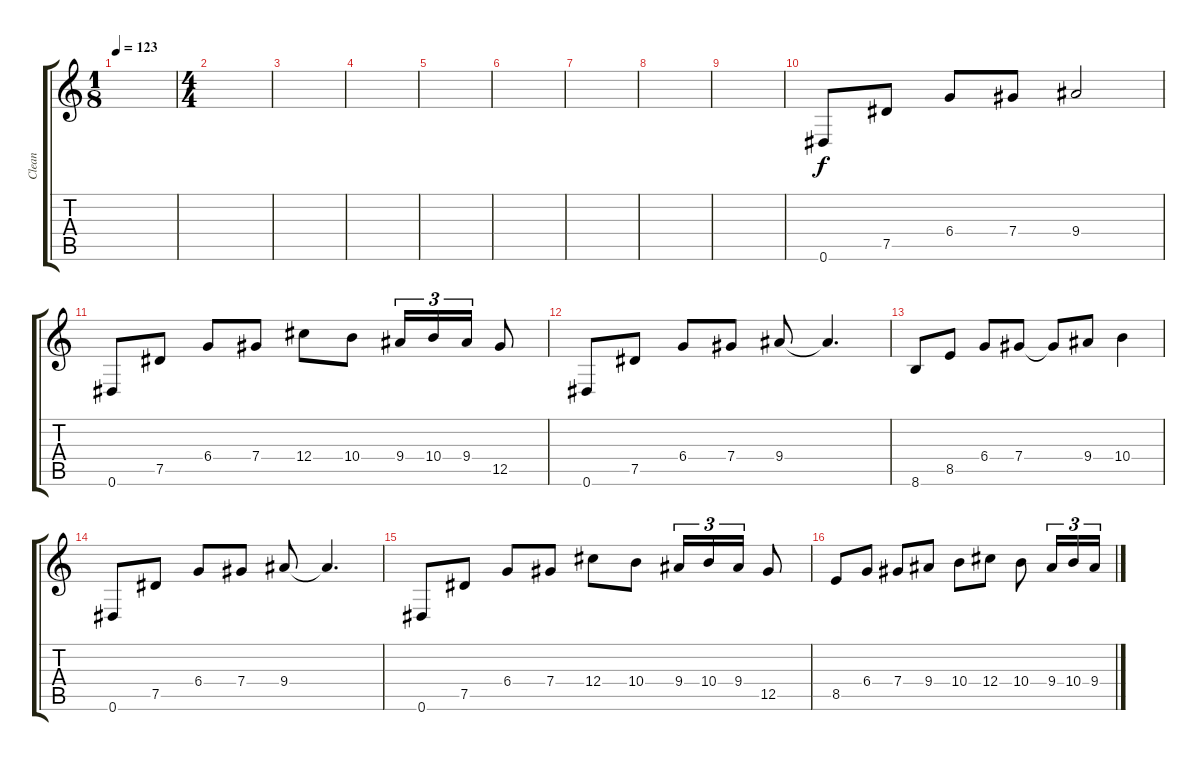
\track ("Clean" "Clean") {instrument acousticguitarsteel}
\staff {score tabs}
\tuning (Eb4 Bb3 Gb3 Db3 Ab2 Eb2) {hide}
\ts (1 8)
\tempo 123
\clef g2
\ks c
|
\ts (4 4)
|
|
|
|
|
|
|
|
0.6.8 7.5.8 6.4.8 7.4.8 9.4.2 |
0.6.8 7.5.8 6.4.8 7.4.8 12.4.8 10.4.8 9.4.16{tu (3 2)} 10.4.16{tu (3 2)} 9.4.16{tu (3 2)} 12.5.8 |
0.6.8 7.5.8 6.4.8 7.4.8 9.4.8 9.4{t}.4{d} |
8.6.8 8.5.8 6.4.8 7.4.8 7.4{t}.8 9.4.8 10.4.4 |
0.6.8 7.5.8 6.4.8 7.4.8 9.4.8 9.4{t}.4{d} |
0.6.8 7.5.8 6.4.8 7.4.8 12.4.8 10.4.8 9.4.16{tu (3 2)} 10.4.16{tu (3 2)} 9.4.16{tu (3 2)} 12.5.8 |
8.5.8 6.4.8 7.4.8 9.4.8 10.4.8 12.4.8 10.4.8 9.4.16{tu (3 2)} 10.4.16{tu (3 2)} 9.4.16{tu (3 2)}
